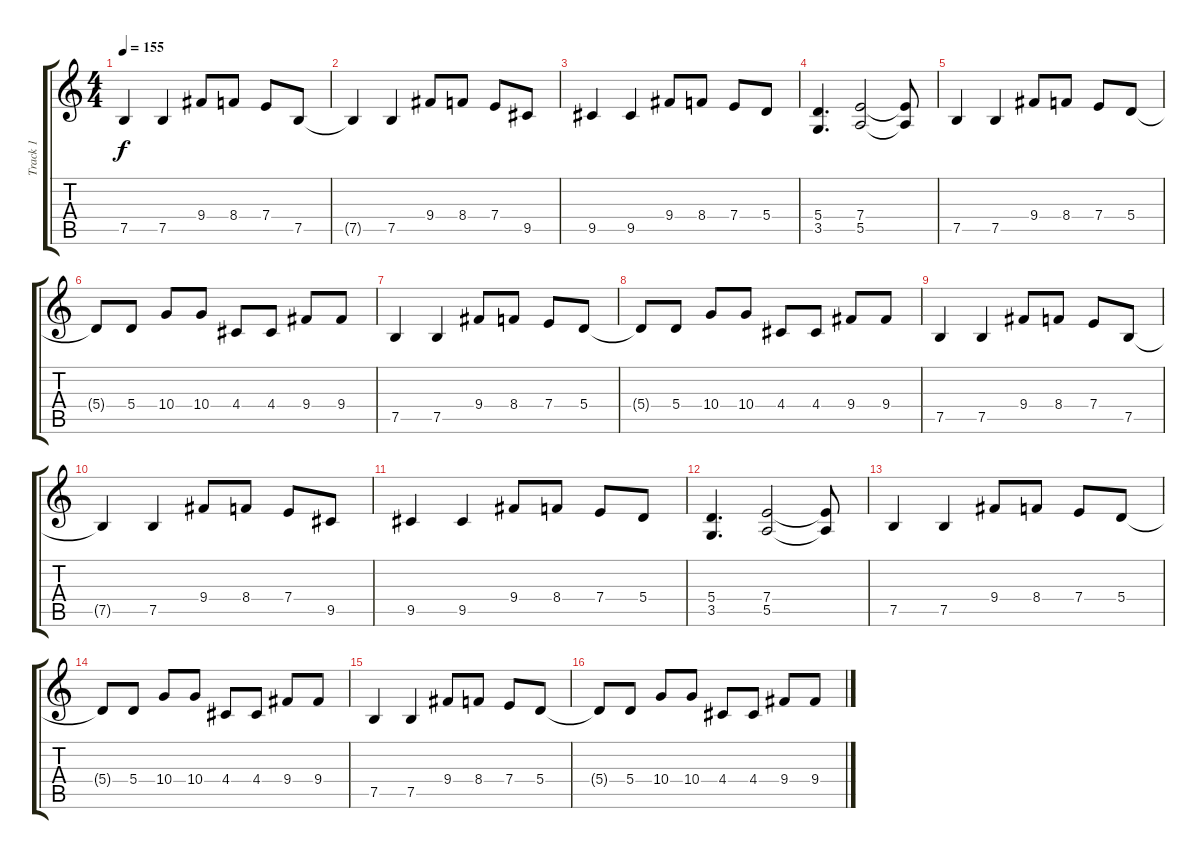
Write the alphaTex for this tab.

\track ("Track 1" "Track 1") {instrument distortionguitar}
\staff {score tabs}
\tuning (B3 Gb3 D3 A2 E2 B1) {hide}
\ts (4 4)
\tempo 155
\clef g2
\ks c
7.5.4{dy f} 7.5.4 9.4.8 8.4.8 7.4.8 7.5.8 |
7.5{t}.4 7.5.4 9.4.8 8.4.8 7.4.8 9.5.8 |
9.5.4 9.5.4 9.4.8 8.4.8 7.4.8 5.4.8 |
(5.4 3.5).4{d} (7.4 5.5).2 (7.4{t} 5.5{t}).8 |
7.5.4 7.5.4 9.4.8 8.4.8 7.4.8 5.4.8 |
5.4{t}.8 5.4.8 10.4.8 10.4.8 4.4.8 4.4.8 9.4.8 9.4.8 |
7.5.4 7.5.4 9.4.8 8.4.8 7.4.8 5.4.8 |
5.4{t}.8 5.4.8 10.4.8 10.4.8 4.4.8 4.4.8 9.4.8 9.4.8 |
7.5.4 7.5.4 9.4.8 8.4.8 7.4.8 7.5.8 |
7.5{t}.4 7.5.4 9.4.8 8.4.8 7.4.8 9.5.8 |
9.5.4 9.5.4 9.4.8 8.4.8 7.4.8 5.4.8 |
(5.4 3.5).4{d} (7.4 5.5).2 (7.4{t} 5.5{t}).8 |
7.5.4 7.5.4 9.4.8 8.4.8 7.4.8 5.4.8 |
5.4{t}.8 5.4.8 10.4.8 10.4.8 4.4.8 4.4.8 9.4.8 9.4.8 |
7.5.4 7.5.4 9.4.8 8.4.8 7.4.8 5.4.8 |
5.4{t}.8 5.4.8 10.4.8 10.4.8 4.4.8 4.4.8 9.4.8 9.4.8
